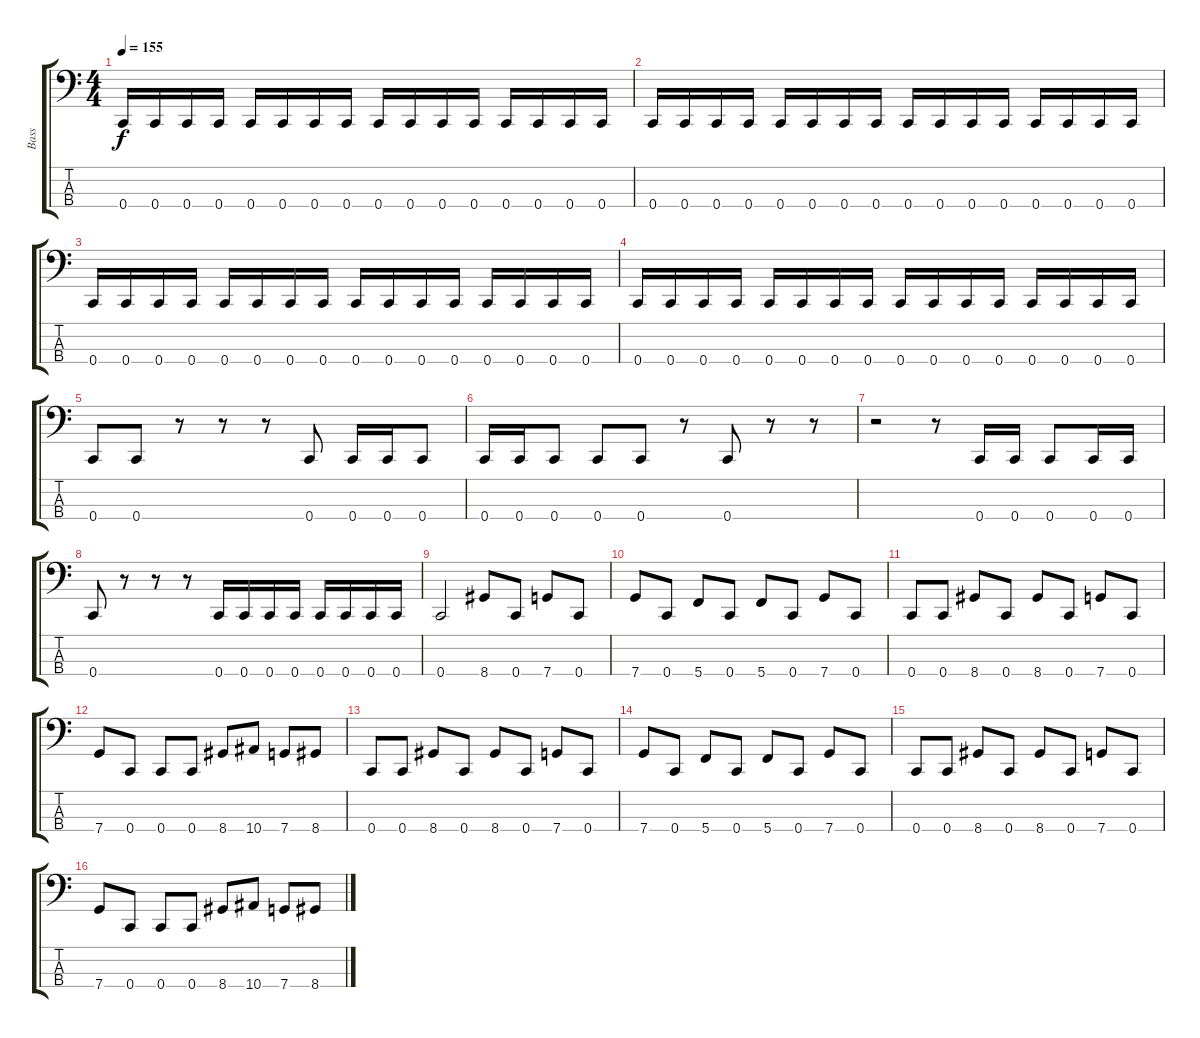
\track ("Bass" "Bass") {instrument electricbassfinger}
\staff {score tabs}
\tuning (F2 C2 G1 C1) {hide}
\ts (4 4)
\tempo 155
\clef f4
\ks c
0.4.16{dy f} 0.4.16 0.4.16 0.4.16 0.4.16 0.4.16 0.4.16 0.4.16 0.4.16 0.4.16 0.4.16 0.4.16 0.4.16 0.4.16 0.4.16 0.4.16 |
0.4.16 0.4.16 0.4.16 0.4.16 0.4.16 0.4.16 0.4.16 0.4.16 0.4.16 0.4.16 0.4.16 0.4.16 0.4.16 0.4.16 0.4.16 0.4.16 |
0.4.16 0.4.16 0.4.16 0.4.16 0.4.16 0.4.16 0.4.16 0.4.16 0.4.16 0.4.16 0.4.16 0.4.16 0.4.16 0.4.16 0.4.16 0.4.16 |
0.4.16 0.4.16 0.4.16 0.4.16 0.4.16 0.4.16 0.4.16 0.4.16 0.4.16 0.4.16 0.4.16 0.4.16 0.4.16 0.4.16 0.4.16 0.4.16 |
0.4.8 0.4.8 r.8 r.8 r.8 0.4.8 0.4.16 0.4.16 0.4.8 |
0.4.16 0.4.16 0.4.8 0.4.8 0.4.8 r.8 0.4.8 r.8 r.8 |
r.2 r.8 0.4.16 0.4.16 0.4.8 0.4.16 0.4.16 |
0.4.8 r.8 r.8 r.8 0.4.16 0.4.16 0.4.16 0.4.16 0.4.16 0.4.16 0.4.16 0.4.16 |
0.4.2 8.4.8 0.4.8 7.4.8 0.4.8 |
7.4.8 0.4.8 5.4.8 0.4.8 5.4.8 0.4.8 7.4.8 0.4.8 |
0.4.8 0.4.8 8.4.8 0.4.8 8.4.8 0.4.8 7.4.8 0.4.8 |
7.4.8 0.4.8 0.4.8 0.4.8 8.4.8 10.4.8 7.4.8 8.4.8 |
0.4.8 0.4.8 8.4.8 0.4.8 8.4.8 0.4.8 7.4.8 0.4.8 |
7.4.8 0.4.8 5.4.8 0.4.8 5.4.8 0.4.8 7.4.8 0.4.8 |
0.4.8 0.4.8 8.4.8 0.4.8 8.4.8 0.4.8 7.4.8 0.4.8 |
7.4.8 0.4.8 0.4.8 0.4.8 8.4.8 10.4.8 7.4.8 8.4.8
